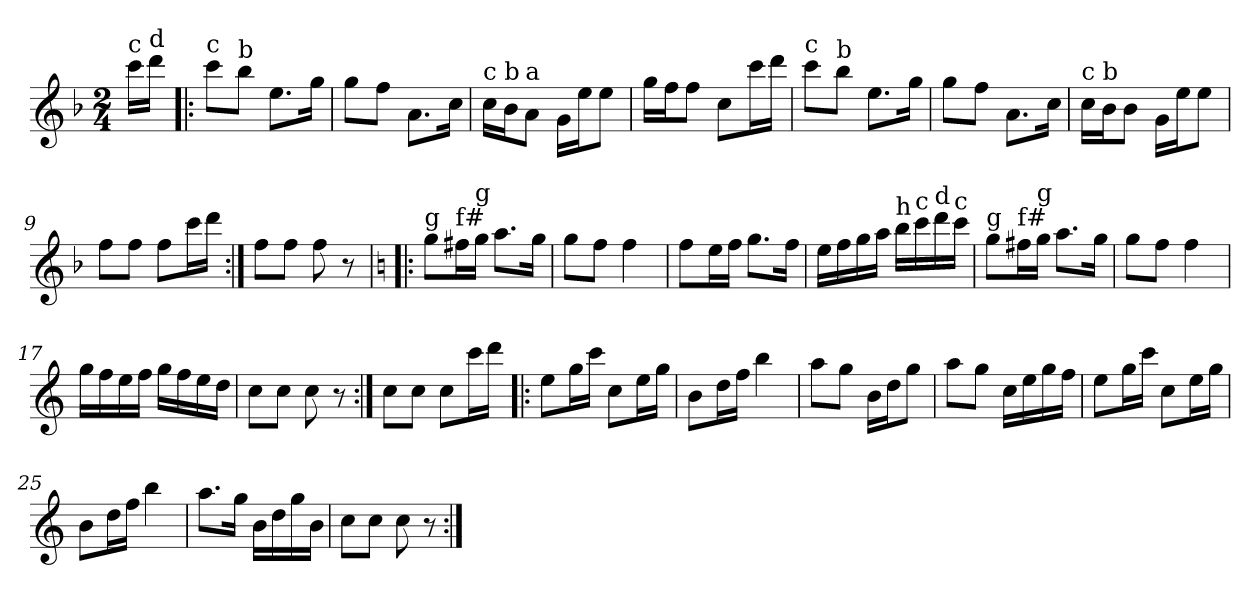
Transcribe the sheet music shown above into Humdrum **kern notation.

**kern
*part1
*staff1
*clefG2
*k[b-]
*F:
*M2/4
=1
!LO:TX:a:t=c
16ccc\LL
!LO:TX:a:t=d
16ddd\JJ
=2!|:
!LO:TX:a:t=c
8ccc\L
!LO:TX:a:t=b
8bb-\J
8.ee\L
16gg\Jk
=3
8gg\L
8ff\J
8.a\L
16cc\Jk
=4
!LO:TX:a:t=c
16cc\LL
!LO:TX:a:t=b
16b-\J
!LO:TX:a:t=a
8a\J
16g\LL
16ee\J
8ee\J
=5
16gg\LL
16ff\J
8ff\J
8cc\L
16ccc\L
16ddd\JJ
=6
!LO:TX:a:t=c
8ccc\L
!LO:TX:a:t=b
8bb-\J
8.ee\L
16gg\Jk
=7
8gg\L
8ff\J
8.a\L
16cc\Jk
=8
!LO:TX:a:t=c
16cc\LL
!LO:TX:a:t=b
16b-\J
8b-\J
16g\LL
16ee\J
8ee\J
!!LO:LB:g=z
=9
8ff\L
8ff\J
8ff\L
16ccc\L
16ddd\JJ
=10:|!
8ff\L
8ff\J
8ff\
8r
=11!|:
*k[]
*C:
!LO:TX:a:t=g
8gg\L
!LO:TX:a:t=f#
16ff#X\L
!LO:TX:a:t=g
16gg\JJ
8.aa\L
16gg\Jk
=12
8gg\L
8ff\J
4ff\
=13
8ff\L
16ee\L
16ff\JJ
8.gg\L
16ff\Jk
=14
16ee\LL
16ff\
16gg\
16aa\JJ
!LO:TX:a:t=h
16bb\LL
!LO:TX:a:t=c
16ccc\
!LO:TX:a:t=d
16ddd\
!LO:TX:a:t=c
16ccc\JJ
=15
!LO:TX:a:t=g
8gg\L
!LO:TX:a:t=f#
16ff#X\L
!LO:TX:a:t=g
16gg\JJ
8.aa\L
16gg\Jk
=16
8gg\L
8ff\J
4ff\
!!LO:LB:g=z
=17
16gg\LL
16ff\
16ee\
16ff\JJ
16gg\LL
16ff\
16ee\
16dd\JJ
=18
8cc\L
8cc\J
8cc\
8r
=19:|!
8cc\L
8cc\J
8cc\L
16ccc\L
16ddd\JJ
=20!|:
8ee\L
16gg\L
16ccc\JJ
8cc\L
16ee\L
16gg\JJ
=21
8b\L
16dd\L
16ff\JJ
4bb\
=22
8aa\L
8gg\J
16b\LL
16dd\J
8gg\J
=23
8aa\L
8gg\J
16cc\LL
16ee\
16gg\
16ff\JJ
=24
8ee\L
16gg\L
16ccc\JJ
8cc\L
16ee\L
16gg\JJ
!!LO:LB:g=z
=25
8b\L
16dd\L
16ff\JJ
4bb\
=26
8.aa\L
16gg\Jk
16b\LL
16dd\
16gg\
16b\JJ
=27
8cc\L
8cc\J
8cc\
8r
=:|!
*-
